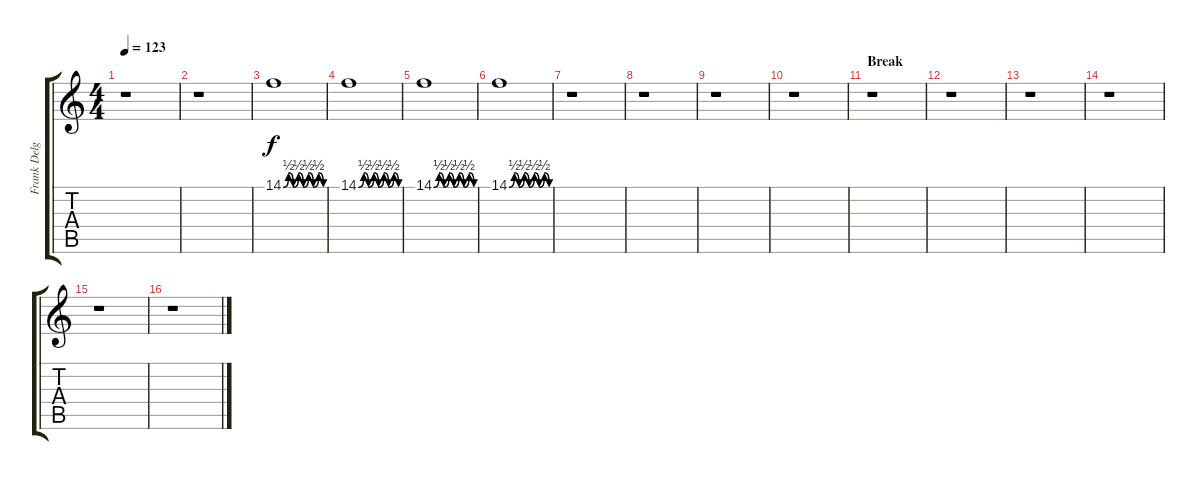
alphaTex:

\track ("Frank Delgado" "Frank Delg") {instrument pad7halo}
\staff {score tabs}
\tuning (Eb4 Bb3 Gb3 Db3 Ab2 Db2) {hide}
\ts (4 4)
\tempo 123
\clef g2
\ks c
r.1{dy f} |
r.1 |
14.1{be (custom 0 0 8 2 15 0 23 2 30 0 38 2 45 0 53 2 60 0)}.1{instrument distortionguitar} |
14.1{be (custom 0 0 8 2 15 0 23 2 30 0 38 2 45 0 53 2 60 0)}.1 |
14.1{be (custom 0 0 8 2 15 0 23 2 30 0 38 2 45 0 53 2 60 0)}.1 |
14.1{be (custom 0 0 8 2 15 0 23 2 30 0 38 2 45 0 53 2 60 0)}.1 |
r.1 |
r.1 |
r.1 |
r.1 |
\section ("" "Break")
r.1 |
r.1 |
r.1 |
r.1 |
r.1 |
r.1
